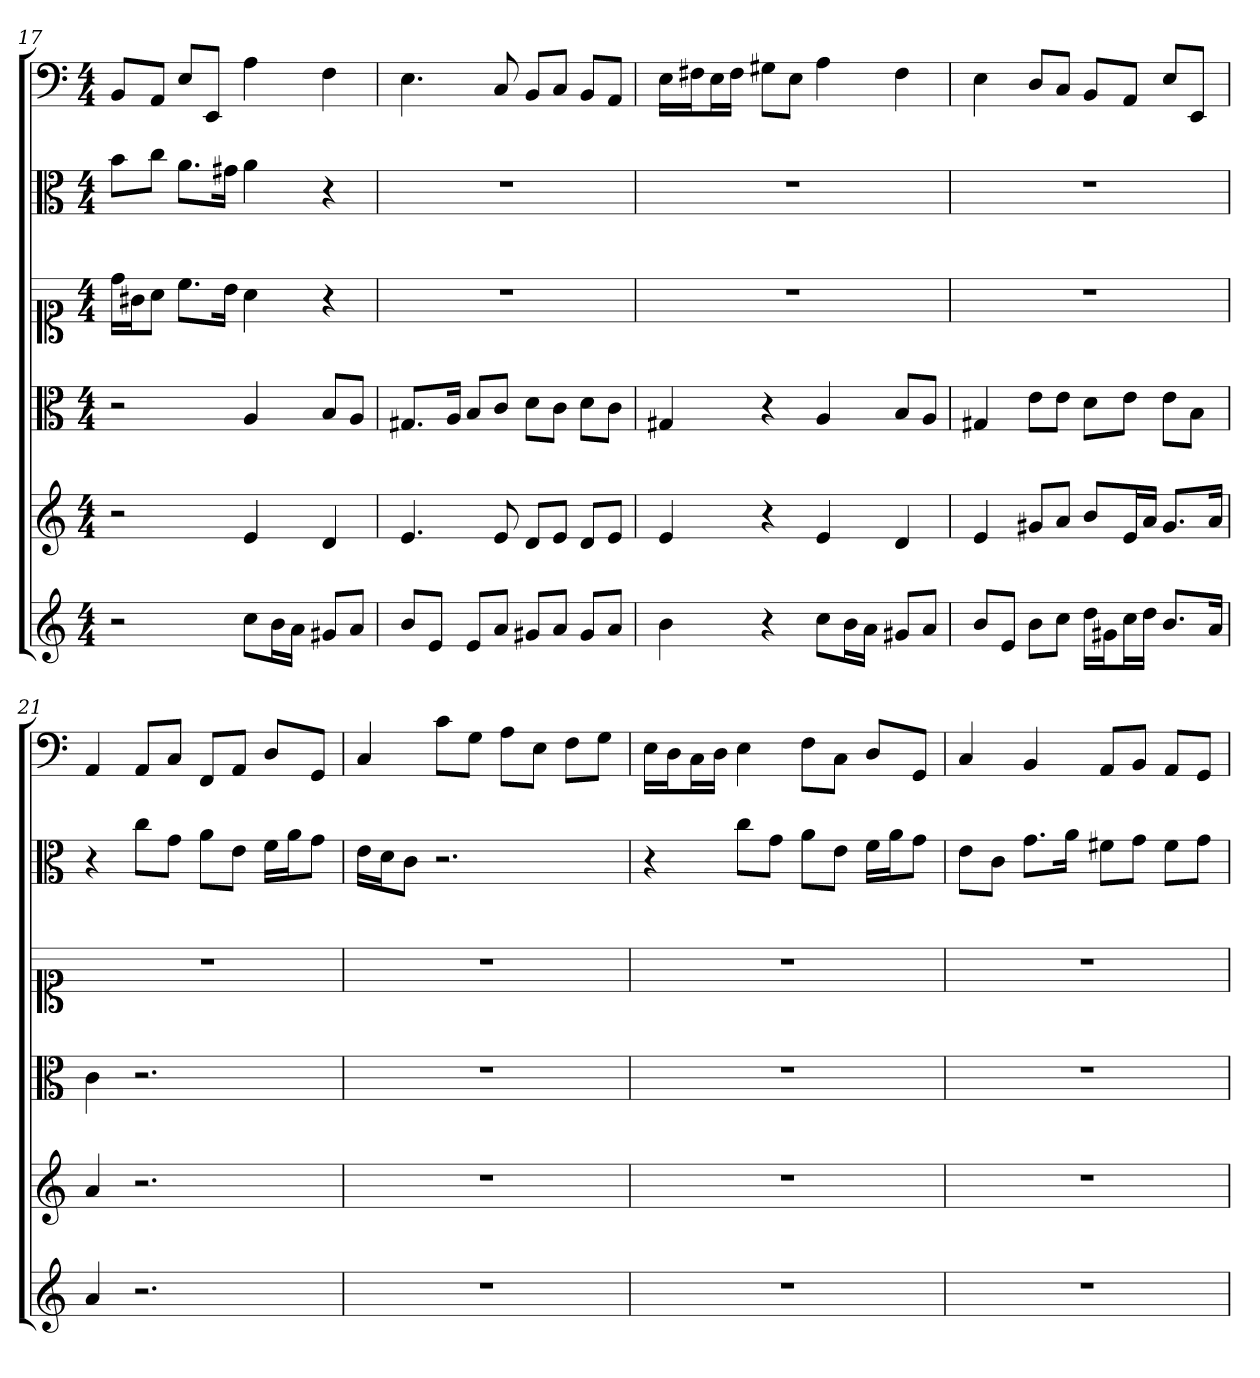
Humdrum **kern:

**kern	**kern	**kern	**kern	**kern	**kern
*part6	*part5	*part4	*part3	*part2	*part1
*staff6	*staff5	*staff4	*staff3	*staff2	*staff1
*	*	*clefC3	*clefC1	*clefC3	*clefF4
*k[]	*k[]	*k[]	*k[]	*k[]	*k[]
*a:	*a:	*a:	*a:	*a:	*a:
*M4/4	*M4/4	*M4/4	*M4/4	*M4/4	*M4/4
=17	=17	=17	=17	=17	=17
2r	2r	2r	16dd\LL	8b\L	8BB/L
.	.	.	16g#X\J	.	.
.	.	.	8a\J	8cc\J	8AA/J
.	.	.	8.cc\L	8.a\L	8E/L
.	.	.	.	.	8EE/J
.	.	.	16b\Jk	16g#X\Jk	.
8ccL	4e	4A	4a	4a	4A
16bL	.	.	.	.	.
16aJJ	.	.	.	.	.
8g#XL	4d	8B/L	4r	4r	4F
8aJ	.	8A/J	.	.	.
=18	=18	=18	=18	=18	=18
8bL	4.e	8.G#X/L	1r	1r	4.E
8eJ	.	.	.	.	.
.	.	16A/Jk	.	.	.
8eL	.	8B/L	.	.	.
8aJ	8e	8c/J	.	.	8C
8g#XL	8dL	8d\L	.	.	8BB/L
8aJ	8eJ	8c\J	.	.	8C/J
8g#L	8dL	8d\L	.	.	8BB/L
8aJ	8eJ	8c\J	.	.	8AA/J
=19	=19	=19	=19	=19	=19
4b	4e	4G#X	1r	1r	16E\LL
.	.	.	.	.	16F#X\J
.	.	.	.	.	16E\L
.	.	.	.	.	16F#\JJ
4r	4r	4r	.	.	8G#X\L
.	.	.	.	.	8E\J
8ccL	4e	4A	.	.	4A
16bL	.	.	.	.	.
16aJJ	.	.	.	.	.
8g#XL	4d	8B/L	.	.	4F#
8aJ	.	8A/J	.	.	.
=20	=20	=20	=20	=20	=20
8bL	4e	4G#X	1r	1r	4E
8eJ	.	.	.	.	.
8bL	8g#XL	8e\L	.	.	8D/L
8ccJ	8aJ	8e\J	.	.	8C/J
16ddLL	8bL	8d\L	.	.	8BB/L
16g#XJ	.	.	.	.	.
16ccL	16eL	8e\J	.	.	8AA/J
16ddJJ	16aJJ	.	.	.	.
8.bL	8.g#L	8e\L	.	.	8E/L
.	.	8B\J	.	.	8EE/J
16aJk	16aJk	.	.	.	.
=21	=21	=21	=21	=21	=21
4a	4a	4c	1r	4r	4AA
2.r	2.r	2.r	.	8cc\L	8AA/L
.	.	.	.	8g\J	8C/J
.	.	.	.	8a\L	8FF/L
.	.	.	.	8e\J	8AA/J
.	.	.	.	16f\LL	8D/L
.	.	.	.	16a\J	.
.	.	.	.	8g\J	8GG/J
=22	=22	=22	=22	=22	=22
1r	1r	1r	1r	16e\LL	4C
.	.	.	.	16d\J	.
.	.	.	.	8c\J	.
.	.	.	.	2.r	8c\L
.	.	.	.	.	8G\J
.	.	.	.	.	8A\L
.	.	.	.	.	8E\J
.	.	.	.	.	8F\L
.	.	.	.	.	8G\J
=23	=23	=23	=23	=23	=23
1r	1r	1r	1r	4r	16E\LL
.	.	.	.	.	16D\J
.	.	.	.	.	16C\L
.	.	.	.	.	16D\JJ
.	.	.	.	8cc\L	4E
.	.	.	.	8g\J	.
.	.	.	.	8a\L	8F\L
.	.	.	.	8e\J	8C\J
.	.	.	.	16f\LL	8D/L
.	.	.	.	16a\J	.
.	.	.	.	8g\J	8GG/J
=24	=24	=24	=24	=24	=24
1r	1r	1r	1r	8e\L	4C
.	.	.	.	8c\J	.
.	.	.	.	8.g\L	4BB
.	.	.	.	16a\Jk	.
.	.	.	.	8f#X\L	8AA/L
.	.	.	.	8g\J	8BB/J
.	.	.	.	8f#\L	8AA/L
.	.	.	.	8g\J	8GG/J
=	=	=	=	=	=
*-	*-	*-	*-	*-	*-
